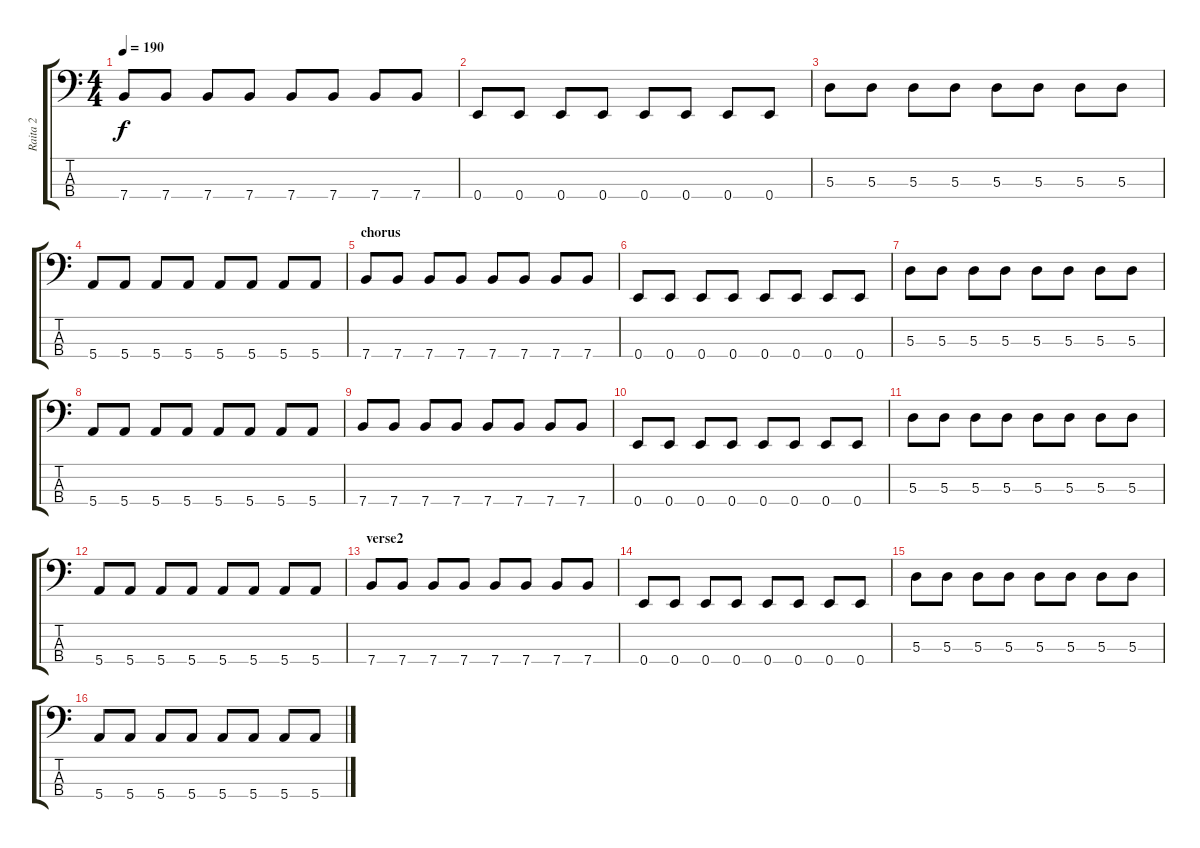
\track ("Raita 2" "Raita 2") {instrument electricbassfinger}
\staff {score tabs}
\tuning (G2 D2 A1 E1) {hide}
\ts (4 4)
\tempo 190
\clef f4
\ks c
7.4.8{dy f} 7.4.8 7.4.8 7.4.8 7.4.8 7.4.8 7.4.8 7.4.8 |
0.4.8 0.4.8 0.4.8 0.4.8 0.4.8 0.4.8 0.4.8 0.4.8 |
5.3.8 5.3.8 5.3.8 5.3.8 5.3.8 5.3.8 5.3.8 5.3.8 |
5.4.8 5.4.8 5.4.8 5.4.8 5.4.8 5.4.8 5.4.8 5.4.8 |
\section ("" "chorus")
7.4.8 7.4.8 7.4.8 7.4.8 7.4.8 7.4.8 7.4.8 7.4.8 |
0.4.8 0.4.8 0.4.8 0.4.8 0.4.8 0.4.8 0.4.8 0.4.8 |
5.3.8 5.3.8 5.3.8 5.3.8 5.3.8 5.3.8 5.3.8 5.3.8 |
5.4.8 5.4.8 5.4.8 5.4.8 5.4.8 5.4.8 5.4.8 5.4.8 |
7.4.8 7.4.8 7.4.8 7.4.8 7.4.8 7.4.8 7.4.8 7.4.8 |
0.4.8 0.4.8 0.4.8 0.4.8 0.4.8 0.4.8 0.4.8 0.4.8 |
5.3.8 5.3.8 5.3.8 5.3.8 5.3.8 5.3.8 5.3.8 5.3.8 |
5.4.8 5.4.8 5.4.8 5.4.8 5.4.8 5.4.8 5.4.8 5.4.8 |
\section ("" "verse2")
7.4.8 7.4.8 7.4.8 7.4.8 7.4.8 7.4.8 7.4.8 7.4.8 |
0.4.8 0.4.8 0.4.8 0.4.8 0.4.8 0.4.8 0.4.8 0.4.8 |
5.3.8 5.3.8 5.3.8 5.3.8 5.3.8 5.3.8 5.3.8 5.3.8 |
5.4.8 5.4.8 5.4.8 5.4.8 5.4.8 5.4.8 5.4.8 5.4.8
